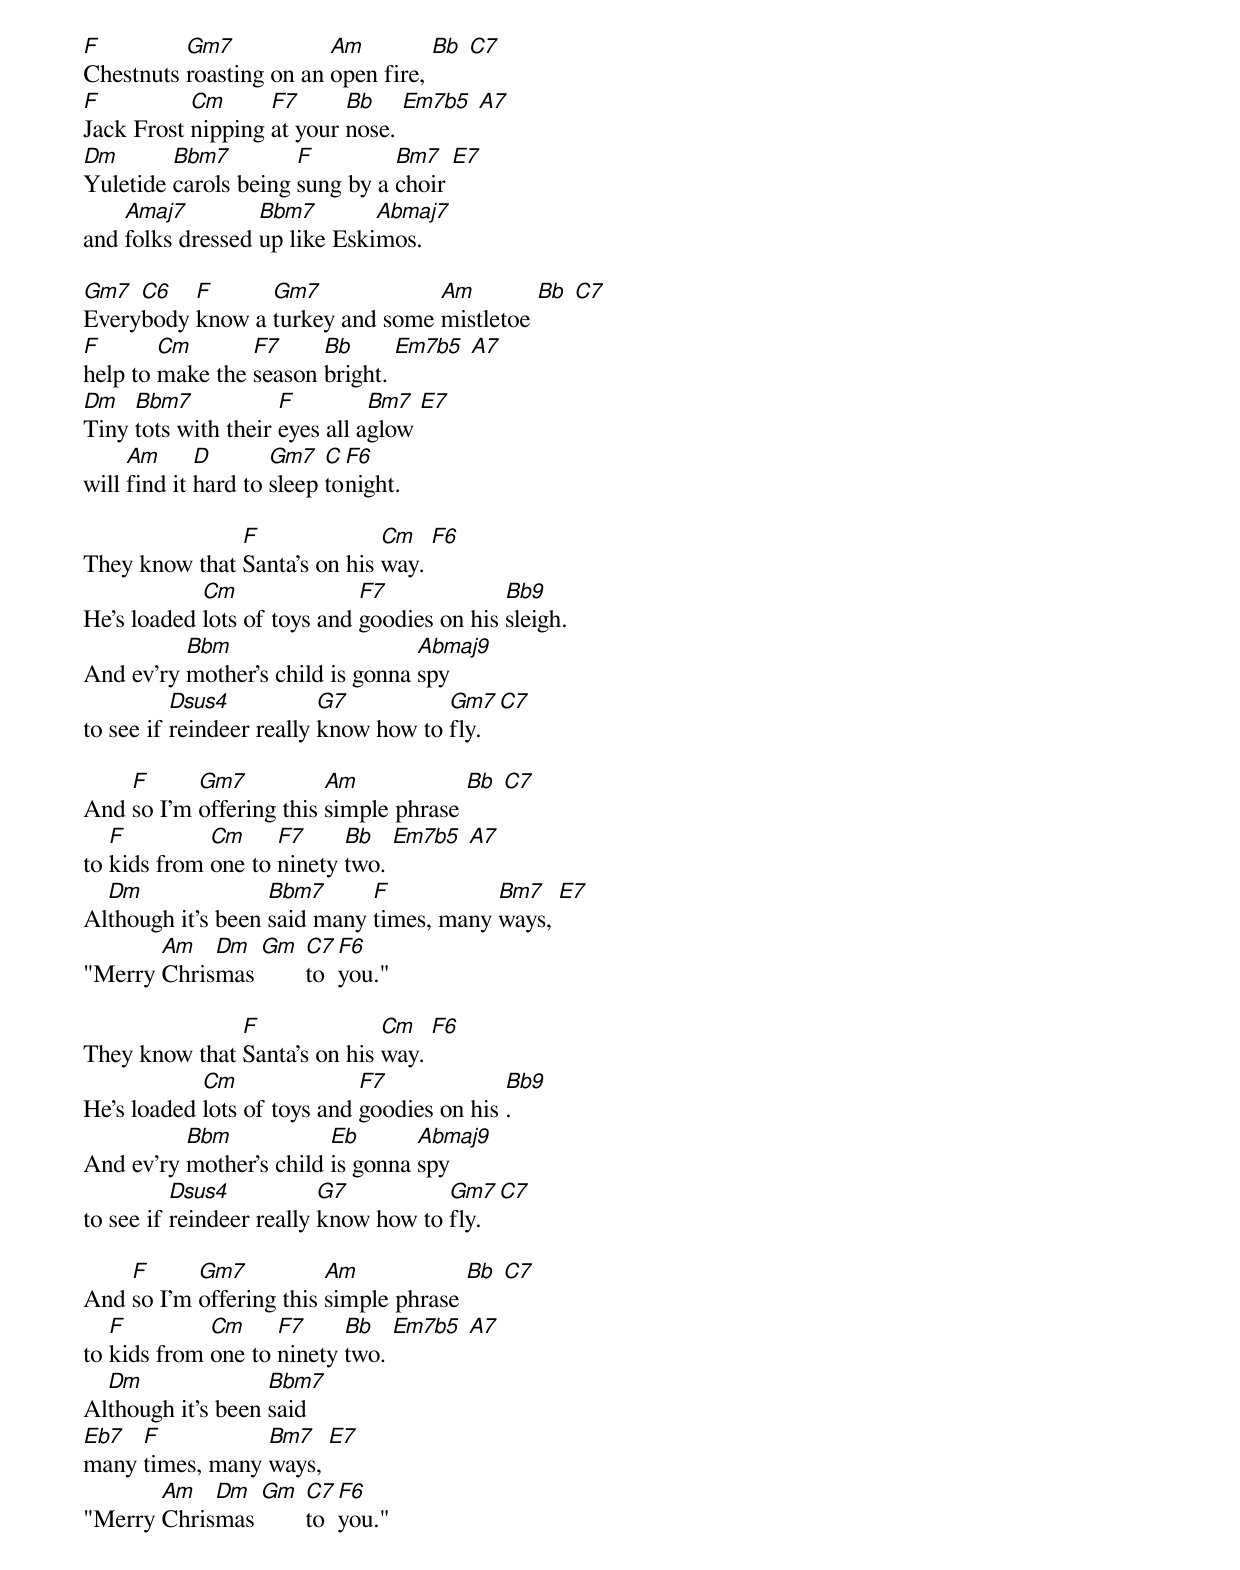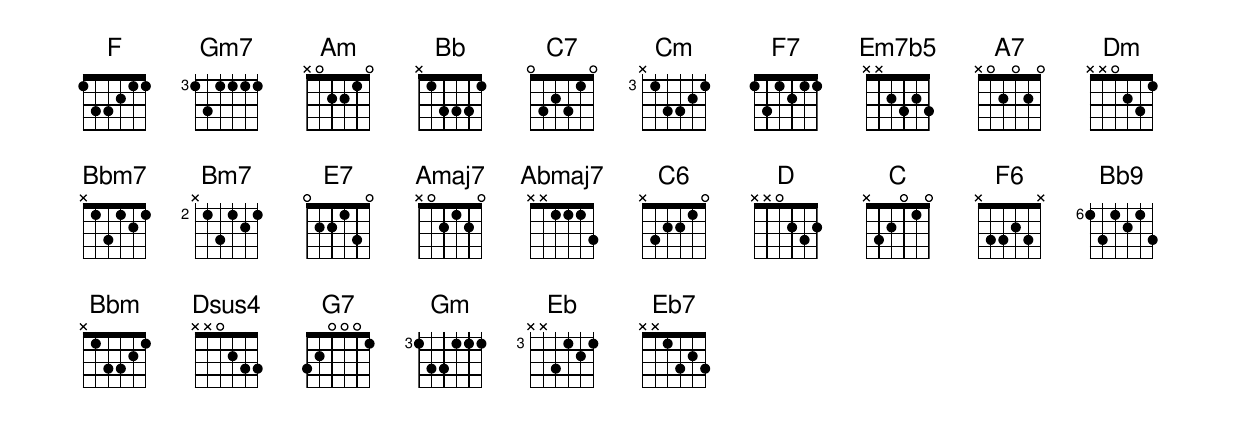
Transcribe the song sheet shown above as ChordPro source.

[F]Chestnuts [Gm7]roasting on an [Am]open fire, [Bb] [C7]
[F]Jack Frost [Cm]nipping [F7]at your [Bb]nose. [Em7b5] [A7]
[Dm]Yuletide [Bbm7]carols being [F]sung by a [Bm7]choir [E7]
and [Amaj7]folks dressed [Bbm7]up like Eski[Abmaj7]mos.

[Gm7]Every[C6]body [F]know a [Gm7]turkey and some [Am]mistletoe [Bb] [C7]
[F]help to [Cm]make the [F7]season [Bb]bright. [Em7b5] [A7]
[Dm]Tiny [Bbm7]tots with their [F]eyes all a[Bm7]glow [E7]
will [Am]find it [D]hard to [Gm7]sleep [C]to[F6]night.

They know that [F]Santa's on his [Cm]way. [F6]
He's loaded [Cm]lots of toys and [F7]goodies on his [Bb9]sleigh.
And ev'ry [Bbm]mother's child is gonna [Abmaj9]spy
to see if [Dsus4]reindeer really [G7]know how to [Gm7]fly. [C7]

And [F]so I'm [Gm7]offering this [Am]simple phrase [Bb] [C7]
to [F]kids from [Cm]one to [F7]ninety [Bb]two. [Em7b5] [A7]
Al[Dm]though it's been [Bbm7]said many [F]times, many [Bm7]ways, [E7]
"Merry [Am]Chris[Dm]mas [Gm] [C7]to [F6]you."

They know that [F]Santa's on his [Cm]way. [F6]
He's loaded [Cm]lots of toys and [F7]goodies on his [Bb9].
And ev'ry [Bbm]mother's child [Eb]is gonna [Abmaj9]spy
to see if [Dsus4]reindeer really [G7]know how to [Gm7]fly. [C7]

And [F]so I'm [Gm7]offering this [Am]simple phrase [Bb] [C7]
to [F]kids from [Cm]one to [F7]ninety [Bb]two. [Em7b5] [A7]
Al[Dm]though it's been [Bbm7]said
[Eb7]many [F]times, many [Bm7]ways, [E7]
"Merry [Am]Chris[Dm]mas [Gm] [C7]to [F6]you."
